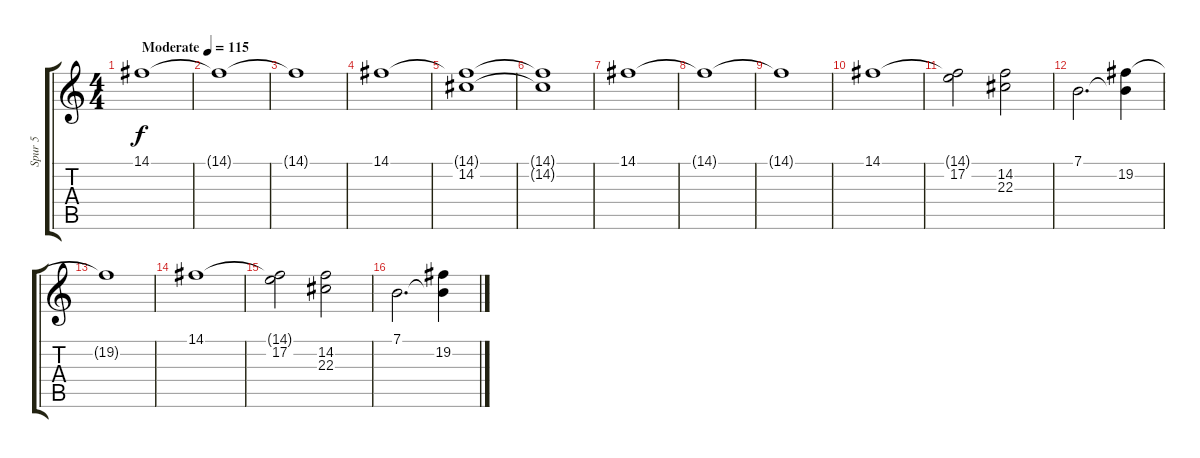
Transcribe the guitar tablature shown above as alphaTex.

\track ("Spur 5" "Spur 5") {instrument pad2warm}
\staff {score tabs}
\tuning (E4 B3 G3 D3 A2 E2) {hide}
\ts (4 4)
\tempo (115 "Moderate")
\clef g2
\ks c
14.1.1{dy f instrument pad2warm} |
14.1{t}.1 |
14.1{t}.1 |
14.1.1 |
(14.1{t} 14.2).1 |
(14.1{t} 14.2{t}).1 |
14.1.1 |
14.1{t}.1 |
14.1{t}.1 |
14.1.1 |
(14.1{t} 17.2).2 (14.2 22.3).2 |
7.1.2{d} (7.1{t} 19.2).4 |
19.2{t}.1 |
14.1.1 |
(14.1{t} 17.2).2 (14.2 22.3).2 |
7.1.2{d} (7.1{t} 19.2).4
